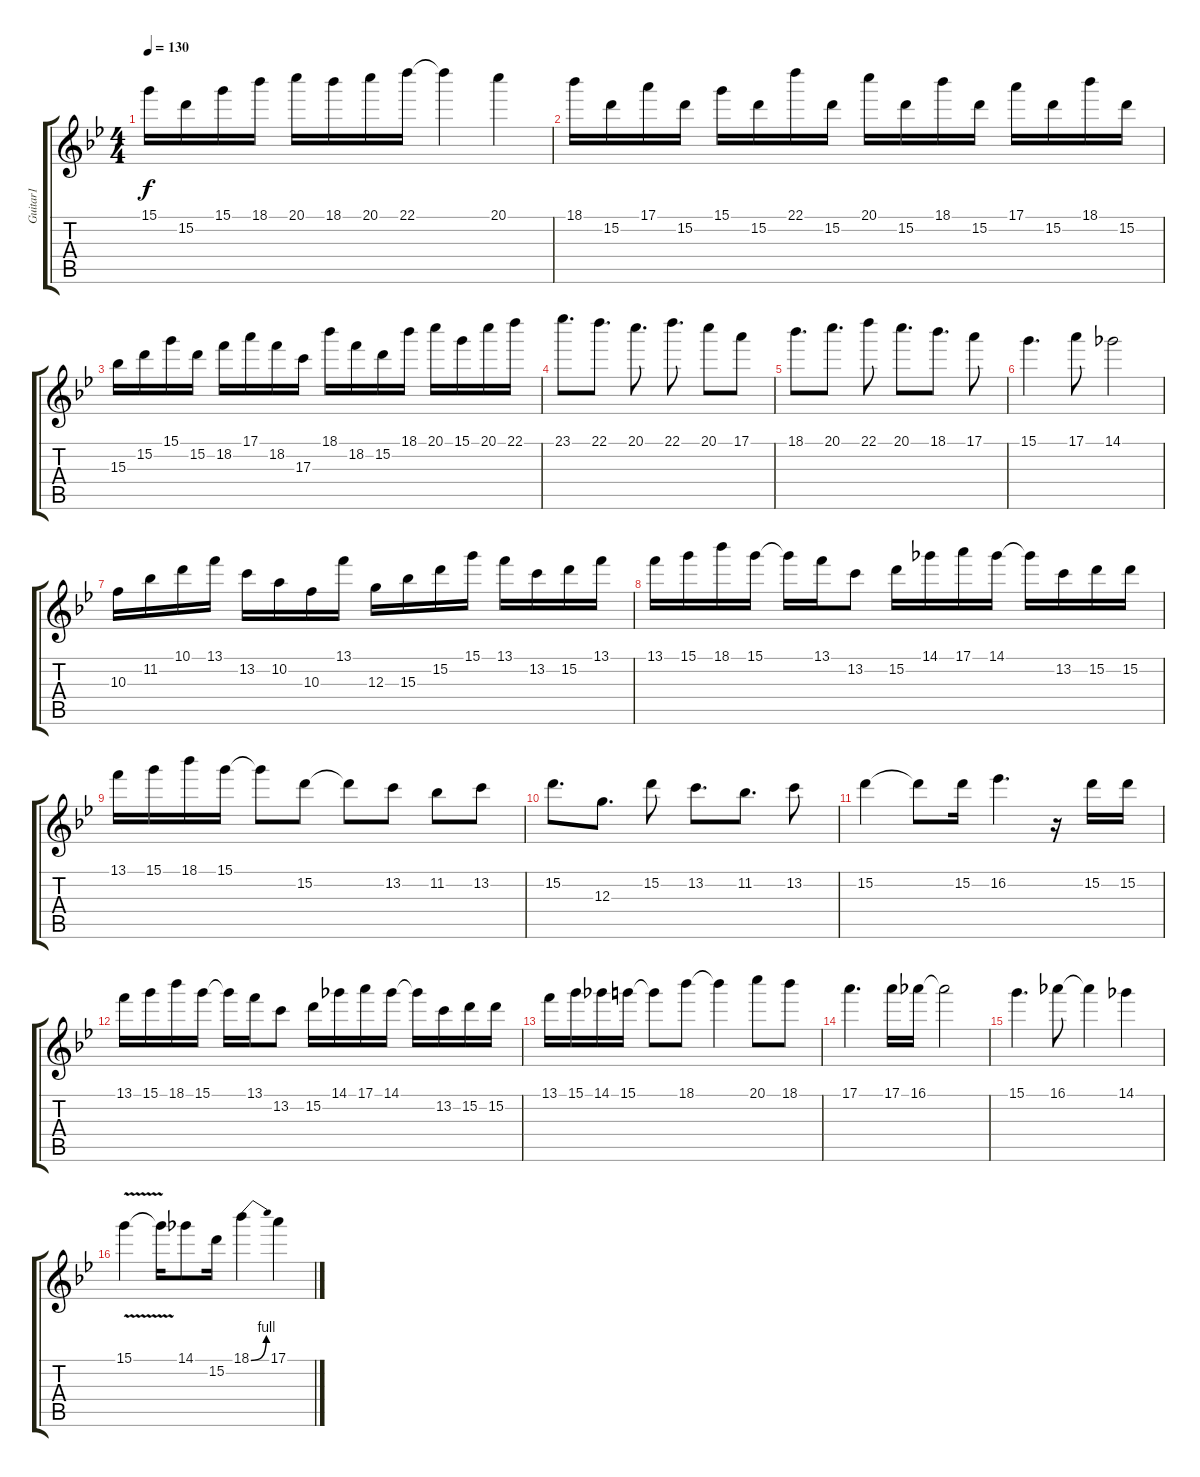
\track ("Guitar1" "Guitar1") {instrument distortionguitar}
\staff {score tabs}
\tuning (E4 B3 G3 D3 A2 E2) {hide}
\ts (4 4)
\tempo 130
\clef g2
\ks bb
15.1.16{dy f} 15.2.16 15.1.16 18.1.16 20.1.16 18.1.16 20.1.16 22.1.16 22.1{t}.4 20.1.4 |
18.1.16 15.2.16 17.1.16 15.2.16 15.1.16 15.2.16 22.1.16 15.2.16 20.1.16 15.2.16 18.1.16 15.2.16 17.1.16 15.2.16 18.1.16 15.2.16 |
15.3.16 15.2.16 15.1.16 15.2.16 18.2.16 17.1.16 18.2.16 17.3.16 18.1.16 18.2.16 15.2.16 18.1.16 20.1.16 15.1.16 20.1.16 22.1.16 |
23.1.8{d} 22.1.8{d} 20.1.8{d} 22.1.8{d} 20.1.8 17.1.8 |
18.1.8{d} 20.1.8{d} 22.1.8 20.1.8{d} 18.1.8{d} 17.1.8 |
15.1.4{d} 17.1.8 14.1.2 |
10.3.16 11.2.16 10.1.16 13.1.16 13.2.16 10.2.16 10.3.16 13.1.16 12.3.16 15.3.16 15.2.16 15.1.16 13.1.16 13.2.16 15.2.16 13.1.16 |
13.1.16 15.1.16 18.1.16 15.1.16 15.1{t}.16 13.1.16 13.2.8 15.2.16 14.1.16 17.1.16 14.1.16 14.1{t}.16 13.2.16 15.2.16 15.2.16 |
13.1.16 15.1.16 18.1.16 15.1.16 15.1{t}.8 15.2.8 15.2{t}.8 13.2.8 11.2.8 13.2.8 |
15.2.8{d} 12.3.8{d} 15.2.8 13.2.8{d} 11.2.8{d} 13.2.8 |
15.2.4 15.2{t}.8 15.2.16 16.2.4{d} r.16 15.2.16 15.2.16 |
13.1.16 15.1.16 18.1.16 15.1.16 15.1{t}.16 13.1.16 13.2.8 15.2.16 14.1.16 17.1.16 14.1.16 14.1{t}.16 13.2.16 15.2.16 15.2.16 |
13.1.16 15.1.16 14.1.16 15.1.16 15.1{t}.8 18.1.8 18.1{t}.4 20.1.8 18.1.8 |
17.1.4{d} 17.1.16 16.1.16 16.1{t}.2 |
15.1.4{d} 16.1.8 16.1{t}.4 14.1.4 |
15.1{v}.4 15.1{t}.16 14.1.8 15.2.16 18.1{be (bend 0 0 60 4)}.4 17.1.4
